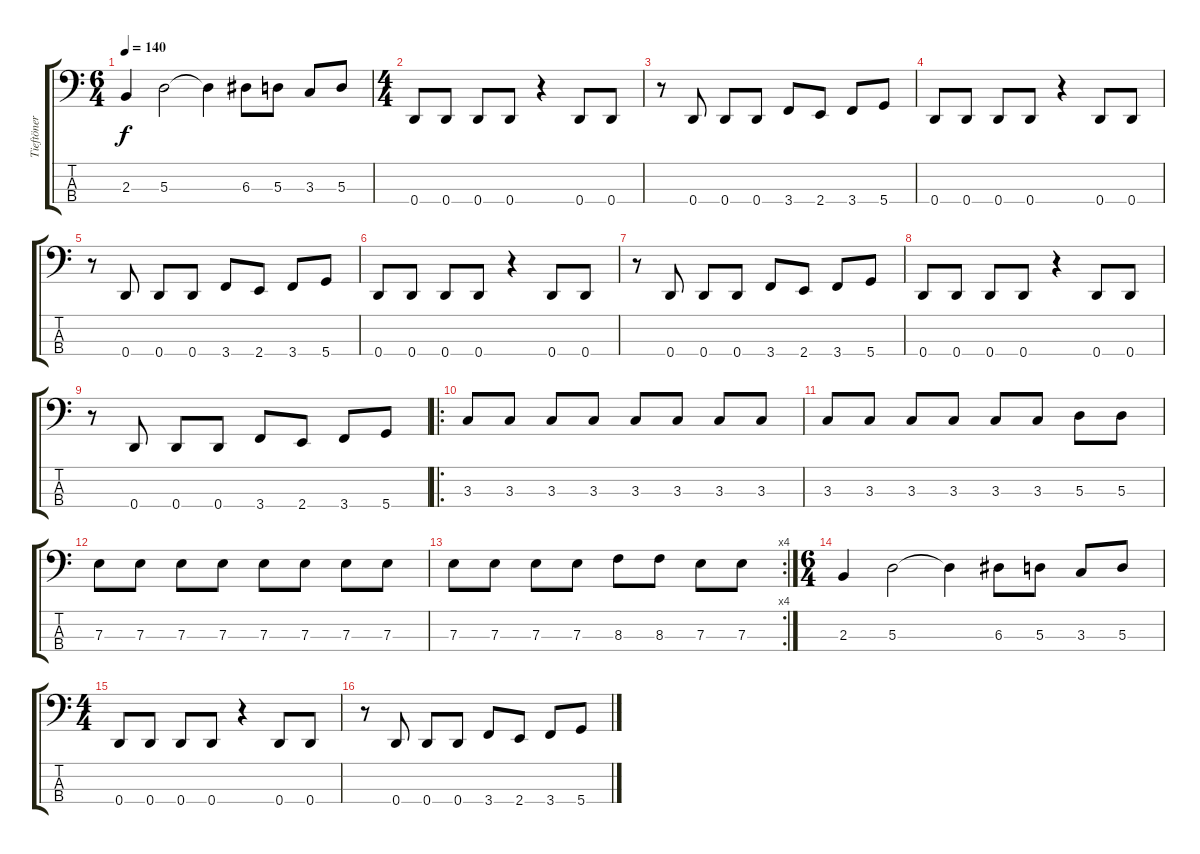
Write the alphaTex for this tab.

\track ("Tieftöner" "Tieftöner") {instrument electricbasspick}
\staff {score tabs}
\tuning (G2 D2 A1 D1) {hide}
\ts (6 4)
\tempo 140
\clef f4
\ks c
2.3.4{dy f} 5.3.2 5.3{t}.4 6.3.8 5.3.8 3.3.8 5.3.8 |
\ts (4 4)
0.4.8 0.4.8 0.4.8 0.4.8 r.4 0.4.8 0.4.8 |
r.8 0.4.8 0.4.8 0.4.8 3.4.8 2.4.8 3.4.8 5.4.8 |
0.4.8 0.4.8 0.4.8 0.4.8 r.4 0.4.8 0.4.8 |
r.8 0.4.8 0.4.8 0.4.8 3.4.8 2.4.8 3.4.8 5.4.8 |
0.4.8 0.4.8 0.4.8 0.4.8 r.4 0.4.8 0.4.8 |
r.8 0.4.8 0.4.8 0.4.8 3.4.8 2.4.8 3.4.8 5.4.8 |
0.4.8 0.4.8 0.4.8 0.4.8 r.4 0.4.8 0.4.8 |
r.8 0.4.8 0.4.8 0.4.8 3.4.8 2.4.8 3.4.8 5.4.8 |
\ro
3.3.8 3.3.8 3.3.8 3.3.8 3.3.8 3.3.8 3.3.8 3.3.8 |
3.3.8 3.3.8 3.3.8 3.3.8 3.3.8 3.3.8 5.3.8 5.3.8 |
7.3.8 7.3.8 7.3.8 7.3.8 7.3.8 7.3.8 7.3.8 7.3.8 |
\rc 4
7.3.8 7.3.8 7.3.8 7.3.8 8.3.8 8.3.8 7.3.8 7.3.8 |
\ts (6 4)
2.3.4 5.3.2 5.3{t}.4 6.3.8 5.3.8 3.3.8 5.3.8 |
\ts (4 4)
0.4.8 0.4.8 0.4.8 0.4.8 r.4 0.4.8 0.4.8 |
r.8 0.4.8 0.4.8 0.4.8 3.4.8 2.4.8 3.4.8 5.4.8
